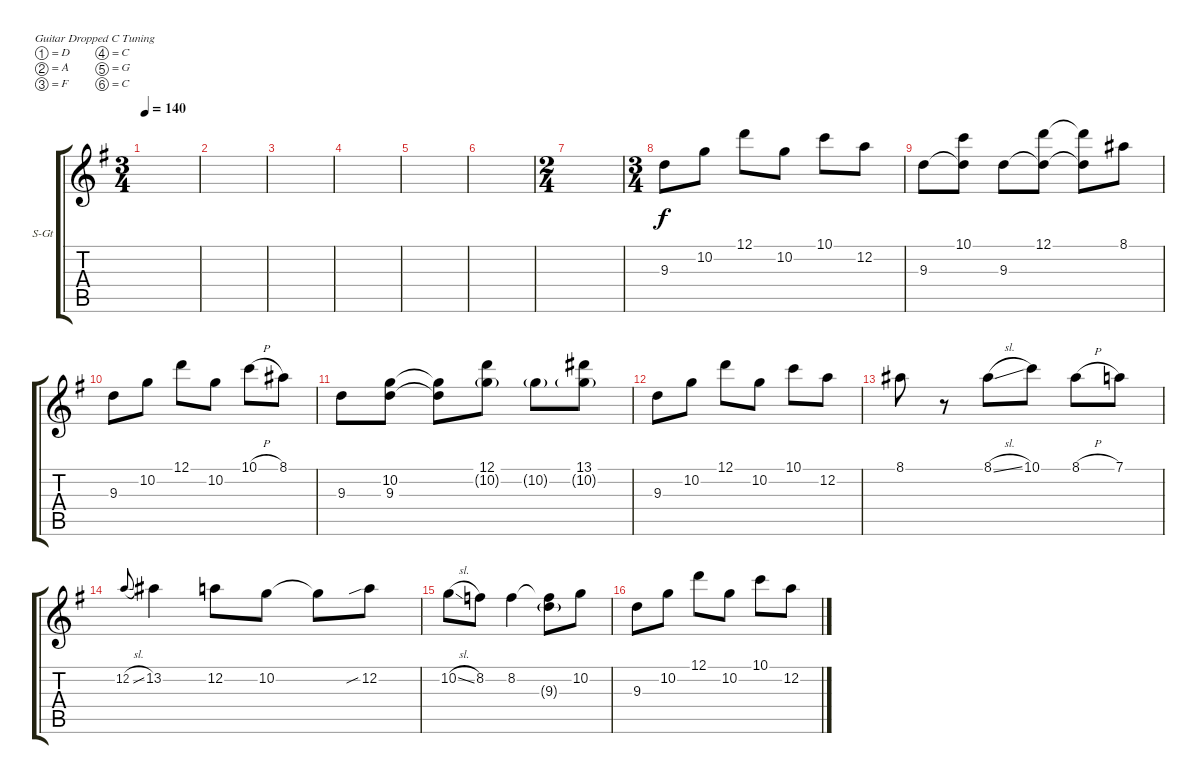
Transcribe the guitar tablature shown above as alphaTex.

\bracketExtendMode groupsimilarinstruments
\firstSystemTrackNameOrientation horizontal
\otherSystemsTrackNameOrientation horizontal
\track ("Steel Guitar" "S-Gt") {instrument acousticguitarsteel}
\staff {score tabs}
\tuning (D4 A3 F3 C3 G2 C2)
\ts (3 4)
\tempo 140
\clef g2
\ks eminor
|
|
|
|
|
|
\ts (2 4)
|
\ts (3 4)
9.3.8 10.2.8 12.1.8 10.2.8 10.1.8 12.2.8 |
9.3.8 (10.1 9.3{t}).8 9.3.8 (12.1 9.3{t}).8 (12.1{t} 9.3{t}).8 8.1.8 |
9.3.8 10.2.8 12.1.8 10.2.8 10.1{h}.8 8.1.8 |
9.3.8 (10.2 9.3).8 (9.3{t} 10.2{t}).8 (12.1 10.2{g}).8 10.2{g}.8 (13.1 10.2{g}).8 |
9.3.8 10.2.8 12.1.8 10.2.8 10.1.8 12.2.8 |
8.1.8 r.8 8.1{sl}.8 10.1.8 8.1{h}.8 7.1.8 |
12.2{sl}.8{gr onbeat} 13.2.4 12.2.8 10.2.8 10.2{t}.8 12.2{sib}.8 |
10.2{sl}.8 8.2.8 8.2.4 (9.3{g} 8.2{t}).8 10.2.8 |
9.3.8 10.2.8 12.1.8 10.2.8 10.1.8 12.2.8
